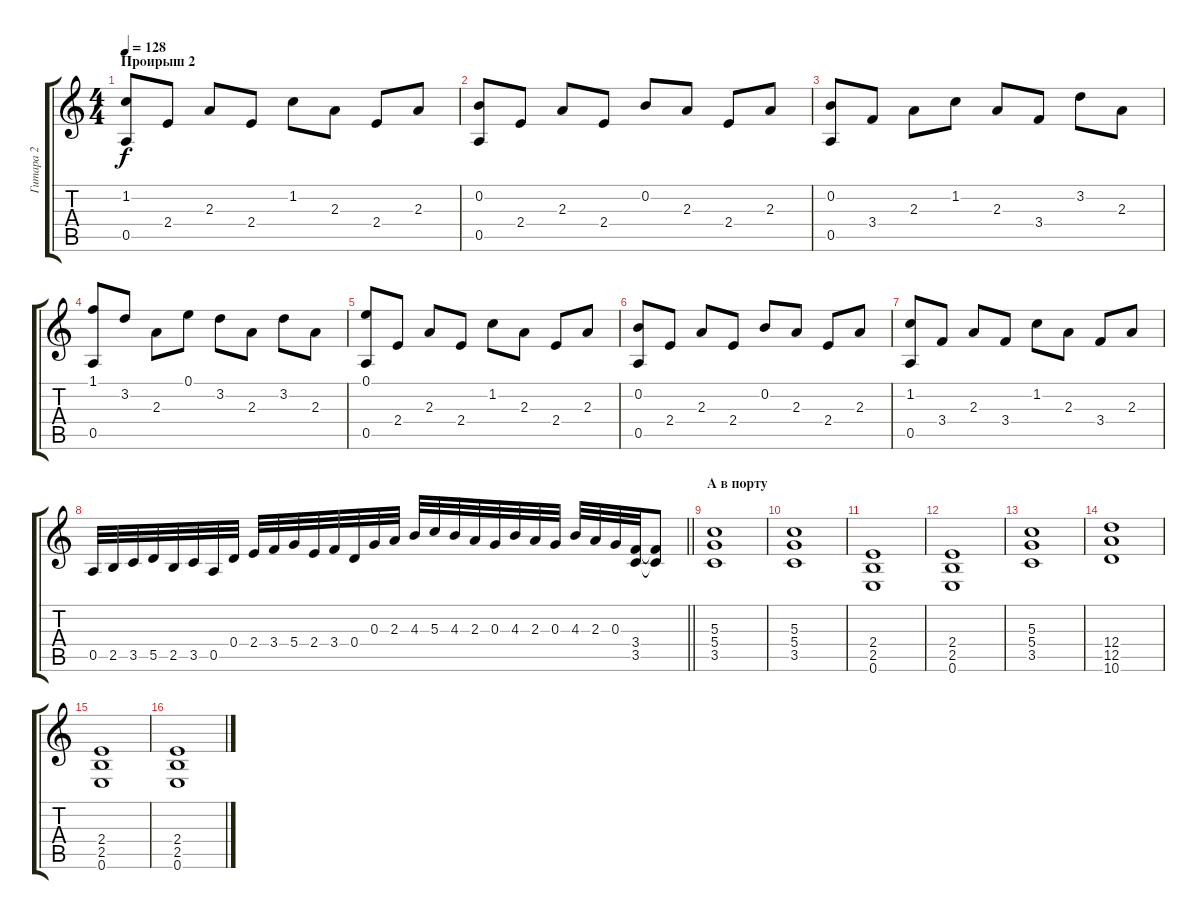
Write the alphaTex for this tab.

\track ("Гитара 2" "Гитара 2") {instrument distortionguitar}
\staff {score tabs}
\tuning (E4 B3 G3 D3 A2 E2) {hide}
\ts (4 4)
\section ("" "Проирыш 2")
\tempo 128
\clef g2
\ks c
(1.2 0.5).8{dy f instrument distortionguitar} 2.4.8 2.3.8 2.4.8 1.2.8 2.3.8 2.4.8 2.3.8 |
(0.2 0.5).8 2.4.8 2.3.8 2.4.8 0.2.8 2.3.8 2.4.8 2.3.8 |
(0.2 0.5).8 3.4.8 2.3.8 1.2.8 2.3.8 3.4.8 3.2.8 2.3.8 |
(1.1 0.5).8 3.2.8 2.3.8 0.1.8 3.2.8 2.3.8 3.2.8 2.3.8 |
(0.1 0.5).8 2.4.8 2.3.8 2.4.8 1.2.8 2.3.8 2.4.8 2.3.8 |
(0.2 0.5).8 2.4.8 2.3.8 2.4.8 0.2.8 2.3.8 2.4.8 2.3.8 |
(1.2 0.5).8 3.4.8 2.3.8 3.4.8 1.2.8 2.3.8 3.4.8 2.3.8 |
\barLineRight lightlight
0.5.32 2.5.32 3.5.32 5.5.32 2.5.32 3.5.32 0.5.32 0.4.32 2.4.32 3.4.32 5.4.32 2.4.32 3.4.32 0.4.32 0.3.32 2.3.32 4.3.32 5.3.32 4.3.32 2.3.32 0.3.32 4.3.32 2.3.32 0.3.32 4.3.32 2.3.32 0.3.32 (3.4 3.5).32 (3.4{t} 3.5{t}).8 |
\section ("" "А в порту")
(5.3 5.4 3.5).1{instrument distortionguitar} |
(5.3 5.4 3.5).1 |
(2.4 2.5 0.6).1 |
(2.4 2.5 0.6).1 |
(5.3 5.4 3.5).1 |
(12.4 12.5 10.6).1 |
(2.4 2.5 0.6).1 |
(2.4 2.5 0.6).1
